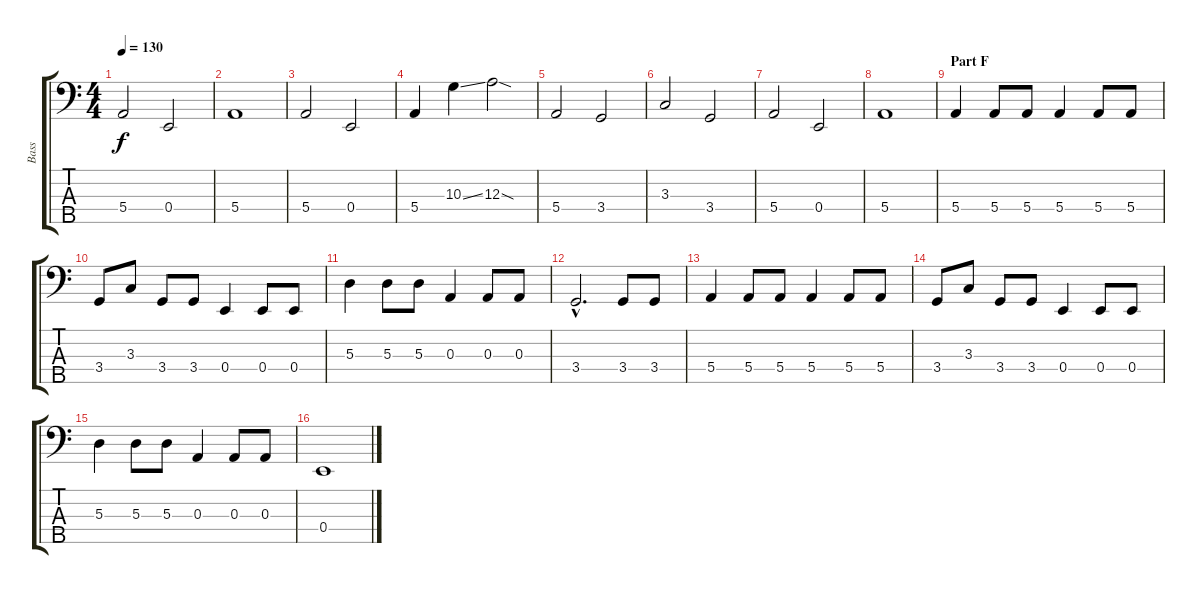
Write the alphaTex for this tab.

\track ("Bass" "Bass") {instrument electricbasspick}
\staff {score tabs}
\tuning (G2 D2 A1 E1 B0) {hide}
\ts (4 4)
\tempo 130
\clef f4
\ks c
5.4.2{dy f} 0.4.2 |
5.4.1 |
5.4.2 0.4.2 |
5.4.4 10.3{ss}.4 12.3{sod}.2 |
5.4.2 3.4.2 |
3.3.2 3.4.2 |
5.4.2 0.4.2 |
5.4.1 |
\section ("" "Part F")
5.4.4 5.4.8 5.4.8 5.4.4 5.4.8 5.4.8 |
3.4.8 3.3.8 3.4.8 3.4.8 0.4.4 0.4.8 0.4.8 |
5.3.4 5.3.8 5.3.8 0.3.4 0.3.8 0.3.8 |
3.4{hac}.2{d} 3.4.8 3.4.8 |
5.4.4 5.4.8 5.4.8 5.4.4 5.4.8 5.4.8 |
3.4.8 3.3.8 3.4.8 3.4.8 0.4.4 0.4.8 0.4.8 |
5.3.4 5.3.8 5.3.8 0.3.4 0.3.8 0.3.8 |
0.4.1
